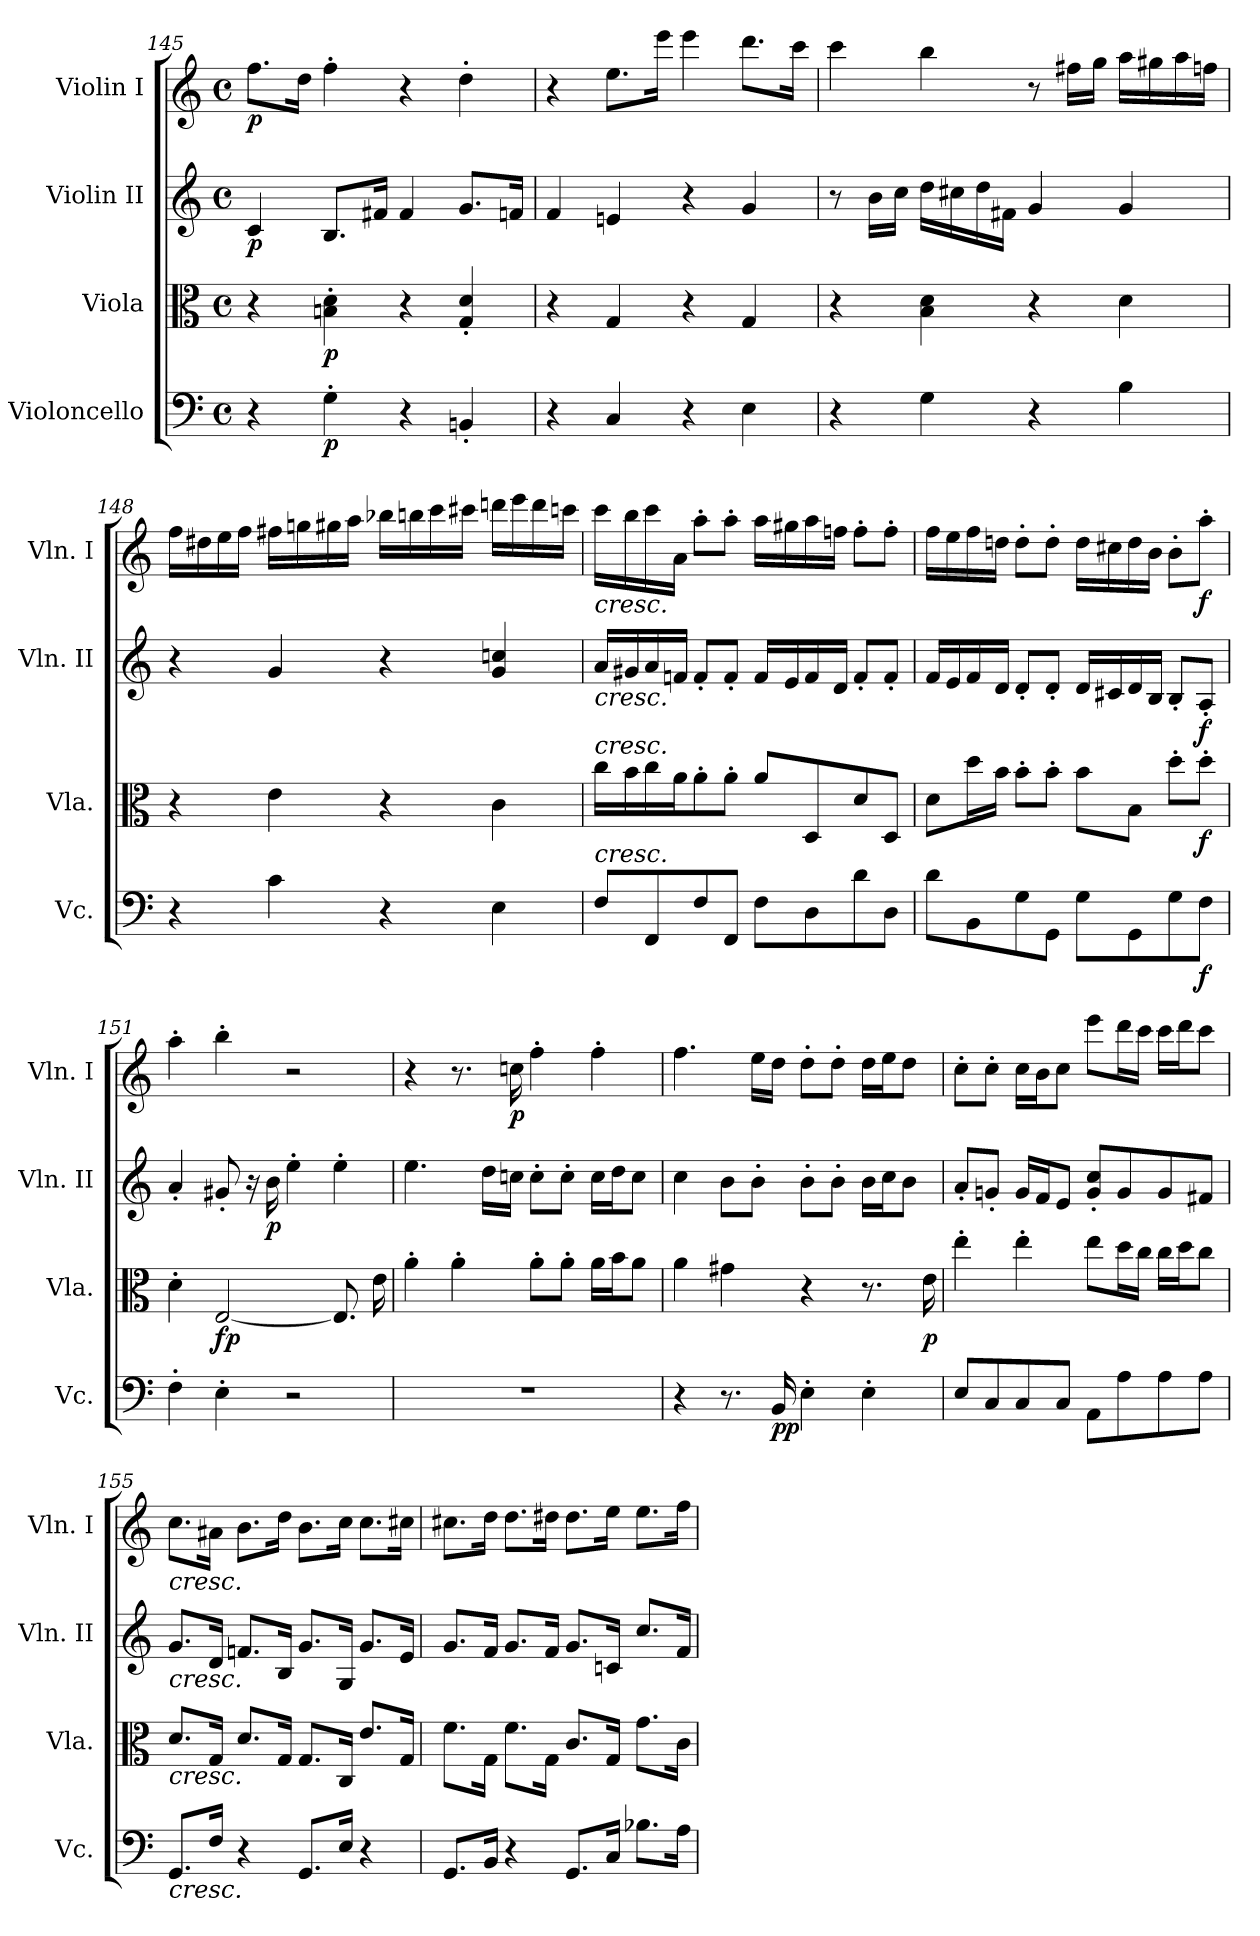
**kern	**dynam	**kern	**dynam	**kern	**dynam	**kern	**dynam
*part4	*part4	*part3	*part3	*part2	*part2	*part1	*part1
*staff4	*staff4	*staff3	*staff3	*staff2	*staff2	*staff1	*staff1
*I"Violoncello	*	*I"Viola	*	*I"Violin II	*	*I"Violin I	*
*I'Vc.	*	*I'Vla.	*	*I'Vln. II	*	*I'Vln. I	*
*clefF4	*	*clefC3	*	*clefG2	*	*clefG2	*
*k[]	*	*k[]	*	*k[]	*	*k[]	*
*M4/4	*	*M4/4	*	*M4/4	*	*M4/4	*
*met(c)	*	*met(c)	*	*met(c)	*	*met(c)	*
=145	=145	=145	=145	=145	=145	=145	=145
!	!	!	!	!	!LO:DY:b	!	!LO:DY:b
4r	.	4r	.	4c/	p	8.ff\L	p
.	.	.	.	.	.	16dd\Jk	.
!	!LO:DY:b	!	!LO:DY:b	!	!	!	!
4G'\	p	4Bn\' 4d\'	p	8.B/L	.	4ff'\	.
.	.	.	.	16f#X/Jk	.	.	.
4r	.	4r	.	4f#/	.	4r	.
4BBn'/	.	4G/' 4d/'	.	8.g/L	.	4dd'\	.
.	.	.	.	16fn/Jk	.	.	.
=146	=146	=146	=146	=146	=146	=146	=146
4r	.	4r	.	4f/	.	4r	.
4C/	.	4G/	.	4en/	.	8.ee\L	.
.	.	.	.	.	.	16eee\Jk	.
4r	.	4r	.	4r	.	4eee\	.
4E\	.	4G/	.	4g/	.	8.ddd\L	.
.	.	.	.	.	.	16ccc\Jk	.
!!LO:LB:g=z
=147	=147	=147	=147	=147	=147	=147	=147
4r	.	4r	.	8r	.	4ccc\	.
.	.	.	.	16b\LL	.	.	.
.	.	.	.	16cc\JJ	.	.	.
4G\	.	4B\ 4d\	.	16dd\LL	.	4bb\	.
.	.	.	.	16cc#X\	.	.	.
.	.	.	.	16dd\	.	.	.
.	.	.	.	16f#X\JJ	.	.	.
4r	.	4r	.	4g/	.	8r	.
.	.	.	.	.	.	16ff#X\LL	.
.	.	.	.	.	.	16gg\JJ	.
4B\	.	4d\	.	4g/	.	16aa\LL	.
.	.	.	.	.	.	16gg#X\	.
.	.	.	.	.	.	16aa\	.
.	.	.	.	.	.	16ffn\JJ	.
=148	=148	=148	=148	=148	=148	=148	=148
4r	.	4r	.	4r	.	16ff\LL	.
.	.	.	.	.	.	16dd#X\	.
.	.	.	.	.	.	16ee\	.
.	.	.	.	.	.	16ff\JJ	.
4c\	.	4e\	.	4g/	.	16ff#X\LL	.
.	.	.	.	.	.	16ggn\	.
.	.	.	.	.	.	16gg#X\	.
.	.	.	.	.	.	16aa\JJ	.
4r	.	4r	.	4r	.	16bb-X\LL	.
.	.	.	.	.	.	16bbn\	.
.	.	.	.	.	.	16ccc\	.
.	.	.	.	.	.	16ccc#X\JJ	.
4E\	.	4c\	.	4g/ 4ccn/	.	16dddn\LL	.
.	.	.	.	.	.	16eee\	.
.	.	.	.	.	.	16ddd\	.
.	.	.	.	.	.	16cccn\JJ	.
!!LO:PB:g=z
=149	=149	=149	=149	=149	=149	=149	=149
!	!	!	!	!	!	!LO:TX:b:i:t=cresc.	!
!	!	!	!	!LO:TX:b:i:t=cresc.	!	!	!
!	!	!LO:TX:a:i:t=cresc.	!	!	!	!	!
!LO:TX:a:i:t=cresc.	!	!	!	!	!	!	!
8F/L	.	16cc\LL	.	16a/LL	.	16ccc\LL	.
.	.	16b\	.	16g#X/	.	16bb\	.
8FF/	.	16cc\	.	16a/	.	16ccc\	.
.	.	16a\J	.	16fn/JJ	.	16a\JJ	.
8F/	.	8a'\	.	8f'/L	.	8aa'\L	.
8FF/J	.	8a'\J	.	8f'/J	.	8aa'\J	.
8F\L	.	8a/L	.	16f/LL	.	16aa\LL	.
.	.	.	.	16e/	.	16gg#X\	.
8D\	.	8D/	.	16f/	.	16aa\	.
.	.	.	.	16d/JJ	.	16ffn\JJ	.
8d\	.	8d/	.	8f'/L	.	8ff'\L	.
8D\J	.	8D/J	.	8f'/J	.	8ff'\J	.
!!LO:LB:g=z
=150	=150	=150	=150	=150	=150	=150	=150
8d\L	.	8d\L	.	16f/LL	.	16ff\LL	.
.	.	.	.	16e/	.	16ee\	.
8BB\	.	16dd\L	.	16f/	.	16ff\	.
.	.	16b\JJ	.	16d/JJ	.	16ddn\JJ	.
8G\	.	8b'\L	.	8d'/L	.	8dd'\L	.
8GG\J	.	8b'\J	.	8d'/J	.	8dd'\J	.
8G\L	.	8b\L	.	16d/LL	.	16dd\LL	.
.	.	.	.	16c#X/	.	16cc#X\	.
8GG\	.	8B\J	.	16d/	.	16dd\	.
.	.	.	.	16B/JJ	.	16b\JJ	.
8G\	.	8dd'\L	.	8B'/L	.	8b'\L	.
!	!LO:DY:b	!	!LO:DY:b	!	!LO:DY:b	!	!LO:DY:b
8F\J	f	8dd'\J	f	8A'/J	f	8aa'\J	f
=151	=151	=151	=151	=151	=151	=151	=151
4F'\	.	4d'\	.	4a'/	.	4aa'\	.
!	!	!	!LO:DY:b	!	!	!	!
4E'\	.	[2E/	fp	8g#X'/	.	4bb'\	.
.	.	.	.	16r	.	.	.
!	!	!	!	!	!LO:DY:b	!	!
.	.	.	.	16b\	p	.	.
2r	.	.	.	4ee'\	.	2r	.
.	.	8.E/]	.	4ee'\	.	.	.
.	.	16e\	.	.	.	.	.
=152	=152	=152	=152	=152	=152	=152	=152
1r	.	4a'\	.	4.ee\	.	4r	.
.	.	4a'\	.	.	.	8.r	.
.	.	.	.	16dd\LL	.	.	.
!	!	!	!	!	!	!	!LO:DY:b
.	.	.	.	16ccn\JJ	.	16ccn\	p
.	.	8a'\L	.	8cc'\L	.	4ff'\	.
.	.	8a'\J	.	8cc'\J	.	.	.
.	.	16a\LL	.	16cc\LL	.	4ff'\	.
.	.	16b\J	.	16dd\J	.	.	.
.	.	8a\J	.	8cc\J	.	.	.
=153	=153	=153	=153	=153	=153	=153	=153
4r	.	4a\	.	4cc\	.	4.ff\	.
8.r	.	4g#X\	.	8b\L	.	.	.
.	.	.	.	8b'\J	.	16ee\LL	.
!	!LO:DY:b	!	!	!	!	!	!
16BB/	pp	.	.	.	.	16dd\JJ	.
4E'\	.	4r	.	8b'\L	.	8dd'\L	.
.	.	.	.	8b'\J	.	8dd'\J	.
4E'\	.	8.r	.	16b\LL	.	16dd\LL	.
.	.	.	.	16cc\J	.	16ee\J	.
.	.	.	.	8b\J	.	8dd\J	.
!	!	!	!LO:DY:b	!	!	!	!
.	.	16e\	p	.	.	.	.
!!LO:PB:g=z
=154	=154	=154	=154	=154	=154	=154	=154
8E/L	.	4ee'\	.	8a'/L	.	8cc'\L	.
8C/	.	.	.	8gn'/J	.	8cc'\J	.
8C/	.	4ee'\	.	16g/LL	.	16cc\LL	.
.	.	.	.	16f/J	.	16b\J	.
8C/J	.	.	.	8e/J	.	8cc\J	.
8AA\L	.	8ee\L	.	8g/' 8cc/'L	.	8eee\L	.
8A\	.	16dd\L	.	8g/	.	16ddd\L	.
.	.	16cc\JJ	.	.	.	16ccc\JJ	.
8A\	.	16cc\LL	.	8g/	.	16ccc\LL	.
.	.	16dd\J	.	.	.	16ddd\J	.
8A\J	.	8cc\J	.	8f#X/J	.	8ccc\J	.
=155	=155	=155	=155	=155	=155	=155	=155
!	!	!	!	!	!	!LO:TX:b:i:t=cresc.	!
!	!	!	!	!LO:TX:b:i:t=cresc.	!	!	!
!	!	!LO:TX:b:i:t=cresc.	!	!	!	!	!
!LO:TX:b:i:t=cresc.	!	!	!	!	!	!	!
8.GG/L	.	8.d/L	.	8.g/L	.	8.cc\L	.
16F/Jk	.	16G/Jk	.	16d/Jk	.	16a#X\Jk	.
4r	.	8.d/L	.	8.fn/L	.	8.b\L	.
.	.	16G/Jk	.	16B/Jk	.	16dd\Jk	.
8.GG/L	.	8.G/L	.	8.g/L	.	8.b\L	.
16E/Jk	.	16C/Jk	.	16G/Jk	.	16cc\Jk	.
4r	.	8.e/L	.	8.g/L	.	8.cc\L	.
.	.	16G/Jk	.	16e/Jk	.	16cc#X\Jk	.
=156	=156	=156	=156	=156	=156	=156	=156
8.GG/L	.	8.f\L	.	8.g/L	.	8.cc#X\L	.
16BB/Jk	.	16G\Jk	.	16f/Jk	.	16dd\Jk	.
4r	.	8.f\L	.	8.g/L	.	8.dd\L	.
.	.	16G\Jk	.	16f/Jk	.	16dd#X\Jk	.
8.GG/L	.	8.c/L	.	8.g/L	.	8.dd#\L	.
16C/Jk	.	16G/Jk	.	16cn/Jk	.	16ee\Jk	.
8.B-X\L	.	8.g\L	.	8.cc/L	.	8.ee\L	.
16A\Jk	.	16c\Jk	.	16f/Jk	.	16ff\Jk	.
=	=	=	=	=	=	=	=
*-	*-	*-	*-	*-	*-	*-	*-
